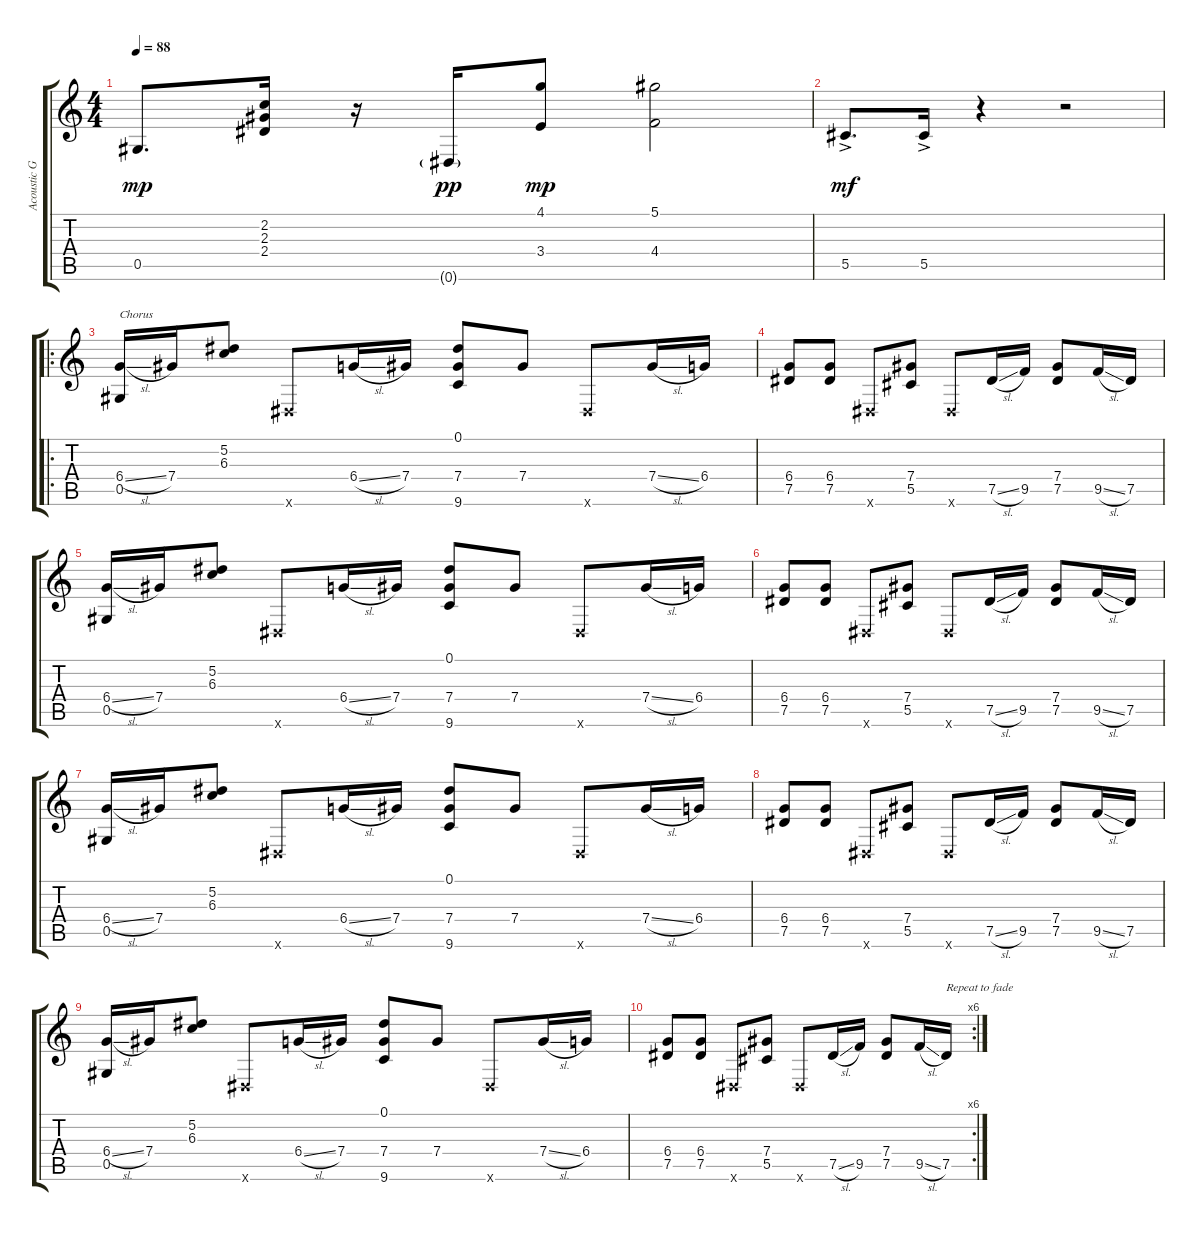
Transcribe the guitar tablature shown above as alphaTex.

\track ("Acoustic Guitar" "Acoustic G") {instrument acousticguitarsteel}
\staff {score tabs}
\tuning (Eb4 Bb3 Gb3 Db3 Ab2 Eb2) {hide}
\ts (4 4)
\tempo 88
\clef g2
\ks c
0.5.8{d dy mp} (2.2 2.3 2.4).16 r.16 0.6{g}.16{dy pp} (4.1 3.4).8{dy mp} (5.1 4.4).2 |
5.5{ac}.8{d dy mf} 5.5{ac}.16 r.4 r.2 |
\ro
(6.4{sl} 0.5).16{txt "Chorus"} 7.4.16 (5.2 6.3).8 0.6{x}.8 6.4{sl}.16 7.4.16 (0.1 7.4 9.6).8 7.4.8 0.6{x}.8 7.4{sl}.16 6.4.16 |
(6.4 7.5).8 (6.4 7.5).8 0.6{x}.8 (7.4 5.5).8 0.6{x}.8 7.5{sl}.16 9.5.16 (7.4 7.5).8 9.5{sl}.16 7.5.16 |
(6.4{sl} 0.5).16 7.4.16 (5.2 6.3).8 0.6{x}.8 6.4{sl}.16 7.4.16 (0.1 7.4 9.6).8 7.4.8 0.6{x}.8 7.4{sl}.16 6.4.16 |
(6.4 7.5).8 (6.4 7.5).8 0.6{x}.8 (7.4 5.5).8 0.6{x}.8 7.5{sl}.16 9.5.16 (7.4 7.5).8 9.5{sl}.16 7.5.16 |
(6.4{sl} 0.5).16 7.4.16 (5.2 6.3).8 0.6{x}.8 6.4{sl}.16 7.4.16 (0.1 7.4 9.6).8 7.4.8 0.6{x}.8 7.4{sl}.16 6.4.16 |
(6.4 7.5).8 (6.4 7.5).8 0.6{x}.8 (7.4 5.5).8 0.6{x}.8 7.5{sl}.16 9.5.16 (7.4 7.5).8 9.5{sl}.16 7.5.16 |
(6.4{sl} 0.5).16 7.4.16 (5.2 6.3).8 0.6{x}.8 6.4{sl}.16 7.4.16 (0.1 7.4 9.6).8 7.4.8 0.6{x}.8 7.4{sl}.16 6.4.16 |
\rc 6
(6.4 7.5).8 (6.4 7.5).8 0.6{x}.8 (7.4 5.5).8 0.6{x}.8 7.5{sl}.16 9.5.16 (7.4 7.5).8 9.5{sl}.16 7.5.16{txt "Repeat to fade"}
